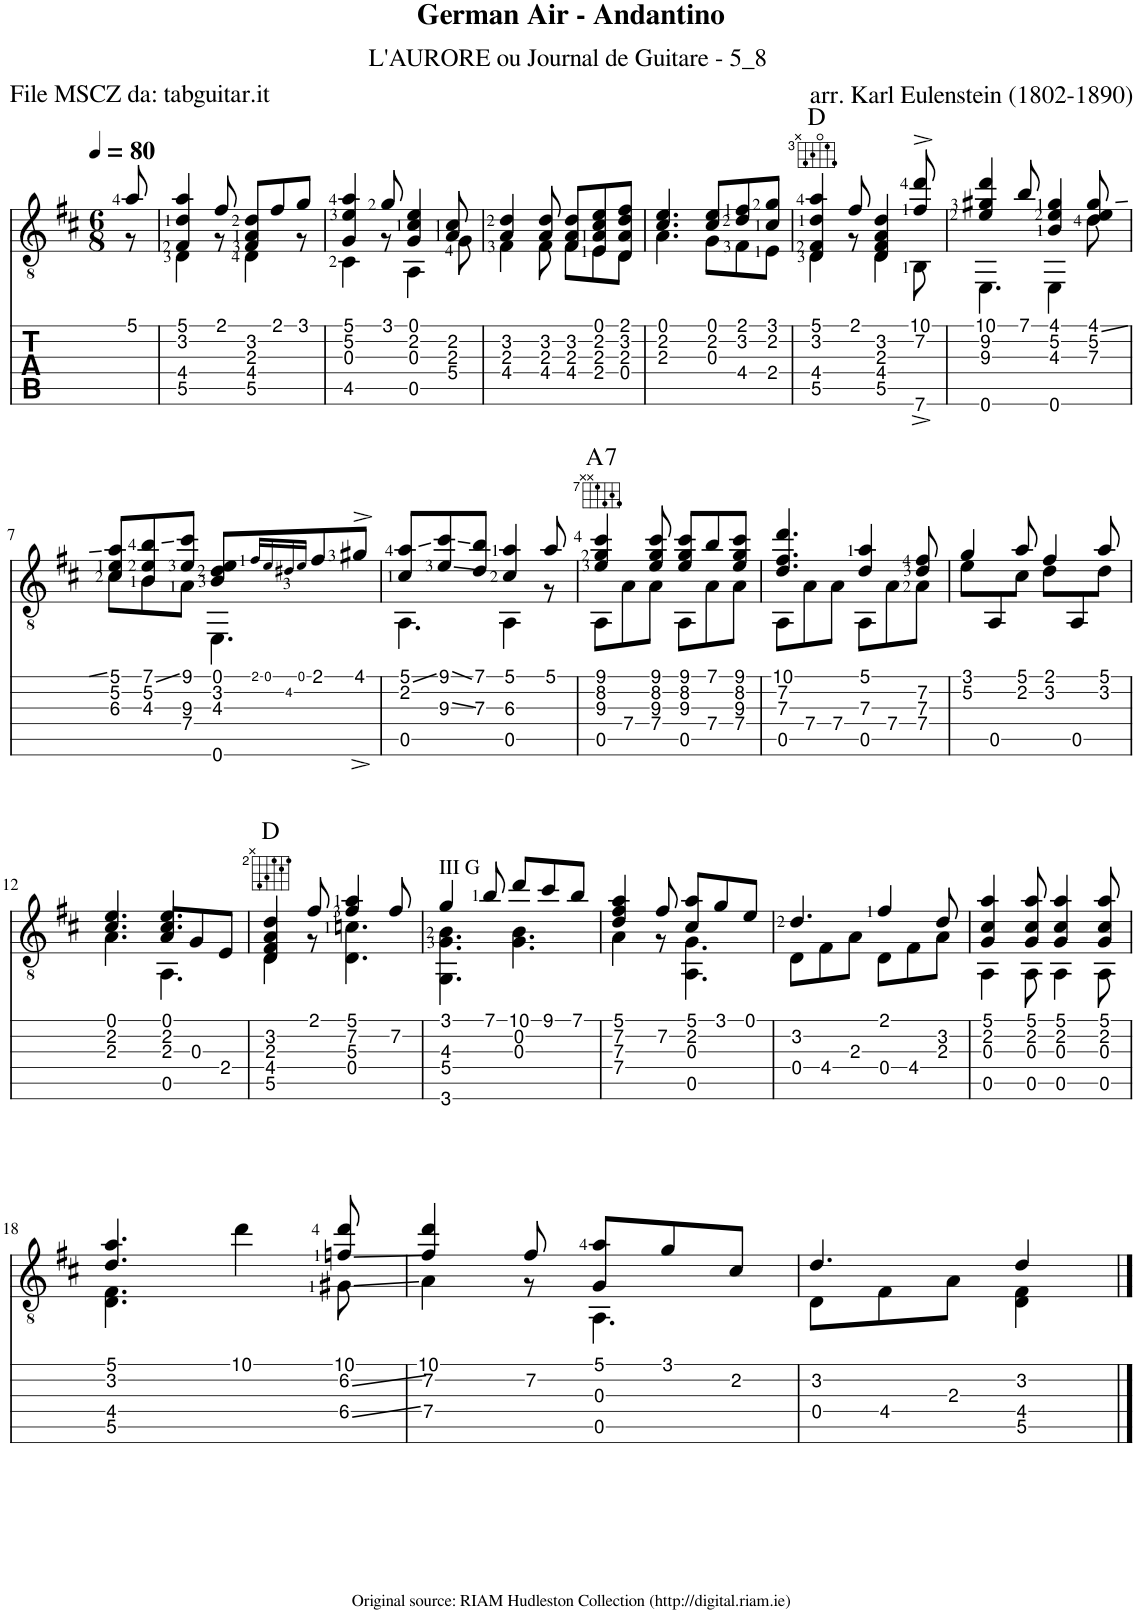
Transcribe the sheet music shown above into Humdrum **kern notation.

**kern	**kern	**harte
*part1	*part1	*part1
*staff2	*staff1	*
*I"Guitar	*	*
*I'Guit.	*	*
*stria6	*	*
*	*clefGv2	*
*k[f#c#]	*k[f#c#]	*
*M6/8	*M6/8	*
*MM80	*MM80	*
=	=	=
*^	*^	*
8a	8r	8a/	8r	.
=1	=1	=1	=1	=1
4F# 4d 4a	4D	4F#/ 4d/ 4a/	4D\	.
8f#	8r	8f#/	8r	.
8F#\ 8A\ 8d\L	4D	8F#/ 8A/ 8d/L	4D\	.
8f#	.	8f#/	.	.
8gJ	8r	8g/J	8r	.
=2	=2	=2	=2	=2
4G 4e 4a	4C#	4G/ 4e/ 4a/	4C#\	.
8g	8r	8g/	8r	.
4G 4c# 4e	4AA	4G/ 4c#/ 4e/	4AA\	.
8A 8c#	8G	8A/ 8c#/	8G\	.
=3	=3	=3	=3	=3
4A 4d	4F#	4A/ 4d/	4F#\	.
8A 8d	8F#	8A/ 8d/	8F#\	.
8F#\ 8A\ 8d\L	8F#L	8F#/ 8A/ 8d/L	8F#\L	.
8E\ 8A\ 8c#\ 8e\	8E	8E/ 8A/ 8c#/ 8e/	8E\	.
8D\ 8A\ 8d\ 8f#\J	8DJ	8D/ 8A/ 8d/ 8f#/J	8D\J	.
=4	=4	=4	=4	=4
4.c# 4.e	4.A	4.c#/ 4.e/	4.A\	.
8c#\ 8e\L	8GL	8c#/ 8e/L	8G\L	.
8d\ 8f#\	8F#	8d/ 8f#/	8F#\	.
8c#\ 8g\J	8EJ	8c#/ 8g/J	8E\J	.
=5	=5	=5	=5	=5
4D 4F# 4d 4a	4D	4D/ 4F#/ 4d/ 4a/	4D\	D:maj
8f#	8r	8f#/	8r	.
4D 4F# 4A 4d	4D	4D/ 4F#/ 4A/ 4d/	4D\	.
8f#^ 8dd^	8BB	8f#/^ 8dd/^	8BB\	.
=6	=6	=6	=6	=6
4e 4g# 4dd	4.EE	4e/ 4g#X/ 4dd/	4.EE\	.
8b	.	8b/	.	.
4B 4e 4g#	4EE	4B/ 4e/ 4g#/	4EE\	.
8d 8e 8g#	8d	8d/ 8e/ 8g#/	8d\	.
!!LO:LB:g=z	!!
=7	=7	=7	=7	=7
8c#\ 8e\ 8a\L	8c#L	8c#/ 8e/ 8a/L	8c#\L	.
8B\ 8e\ 8b\	8B	8B/ 8e/ 8b/	8B\	.
8e\ 8cc#\J	8AJ	8e/ 8cc#/J	8A\J	.
8B\ 8d\ 8e\L	4.EE	8B/ 8d/ 8e/L	4.EE\	.
qf#	.	16qf#/LL	.	.
qe	.	16qe/	.	.
qd#	.	16qd#X/	.	.
qe	.	16qe/JJ	.	.
8f#	.	8f#/	.	.
8g#^J	.	8g#X^/J	.	.
=8	=8	=8	=8	=8
8c#\ 8a\L	4.AA	8c#/ 8a/L	4.AA\	.
8e\ 8cc#\	.	8e/ 8cc#/	.	.
8d\ 8b\J	.	8d/ 8b/J	.	.
4c# 4a	4AA	4c#/ 4a/	4AA\	.
8a	8r	8a/	8r	.
=9	=9	=9	=9	=9
!	!	!	!	!LO:H:kt=7
4e 4g 4cc#	8AAL	4e/ 4g/ 4cc#/	8AA\L	A:7
.	8A	.	8A\	.
8e 8g 8cc#	8AJ	8e/ 8g/ 8cc#/	8A\J	.
8e\ 8g\ 8cc#\L	8AAL	8e/ 8g/ 8cc#/L	8AA\L	.
8b	8A	8b/	8A\	.
8e\ 8g\ 8cc#\J	8AJ	8e/ 8g/ 8cc#/J	8A\J	.
=10	=10	=10	=10	=10
4.d 4.f# 4.dd	8AAL	4.d/ 4.f#/ 4.dd/	8AA\L	.
.	8A	.	8A\	.
.	8AJ	.	8A\J	.
4d 4a	8AAL	4d/ 4a/	8AA\L	.
.	8A	.	8A\	.
8d 8f#	8AJ	8d/ 8f#/	8A\J	.
=11	=11	=11	=11	=11
4g	8eL	4g/	8e\L	.
.	8AA	.	8AA/	.
8a	8c#J	8a/	8c#\J	.
4f#	8dL	4f#/	8d\L	.
.	8AA	.	8AA/	.
8a	8dJ	8a/	8d\J	.
!!LO:LB:g=z
=12	=12	=12	=12	=12
*	*^	*	*^	*
4.c# 4.e	4.A	4.ryy	4.c#/ 4.e/	4.A\	4.ryy	.
4.c# 4.e	4.AA	8AL	4.c#/ 4.e/	4.AA\	8A/L	.
.	.	8G	.	.	8G/	.
.	.	8EJ	.	.	8E/J	.
*	*v	*v	*	*	*	*
*	*	*	*v	*v	*
=13	=13	=13	=13	=13
4D 4F# 4A 4d	4D	4D/ 4F#/ 4A/ 4d/	4D\	D:maj
8f#	8r	8f#/	8r	.
4f# 4a	4.D 4.c	4f#/ 4a/	4.D\ 4.cn\	.
8f#	.	8f#/	.	.
=14	=14	=14	=14	=14
!	!	!LO:TX:a:t=III G	!	!
4g	4.GG 4.G 4.B	4g/	4.GG\ 4.G\ 4.B\	.
8b	.	8b/	.	.
8ddL	4.G 4.B	8dd/L	4.G\ 4.B\	.
8cc#	.	8cc#/	.	.
8bJ	.	8b/J	.	.
=15	=15	=15	=15	=15
4d 4f# 4a	4A	4d/ 4f#/ 4a/	4A\	.
8f#	8r	8f#/	8r	.
8c#\ 8a\L	4.AA 4.G	8c#/ 8a/L	4.AA\ 4.G\	.
8g	.	8g/	.	.
8eJ	.	8e/J	.	.
=16	=16	=16	=16	=16
4.d	8DL	4.d/	8D\L	.
.	8F#	.	8F#\	.
.	8AJ	.	8A\J	.
4f#	8DL	4f#/	8D\L	.
.	8F#	.	8F#\	.
8d	8AJ	8d/	8A\J	.
=17	=17	=17	=17	=17
4G 4c# 4a	4AA	4G/ 4c#/ 4a/	4AA\	.
8G 8c# 8a	8AA	8G/ 8c#/ 8a/	8AA\	.
4G 4c# 4a	4AA	4G/ 4c#/ 4a/	4AA\	.
8G 8c# 8a	8AA	8G/ 8c#/ 8a/	8AA\	.
!!LO:LB:g=z	!!
=18	=18	=18	=18	=18
4.d 4.a	4.D 4.F#	4.d/ 4.a/	4.D\ 4.F#\	.
4dd	4ryy	4dd\	4ryy	.
8f 8dd	8G#	8fn/ 8dd/	8G#X\	.
=19	=19	=19	=19	=19
4f# 4dd	4A	4f#/ 4dd/	4A\	.
8f#	8r	8f#/	8r	.
8G\ 8a\L	4.AA	8G/ 8a/L	4.AA\	.
8g	.	8g/	.	.
8c#J	.	8c#/J	.	.
=20	=20	=20	=20	=20
4.d	8DL	4.d/	8D\L	.
.	8F#	.	8F#\	.
.	8AJ	.	8A\J	.
4d	4D 4F#	4d/	4D\ 4F#\	.
*v	*v	*	*	*
*	*v	*v	*
==	==	==
*-	*-	*-
